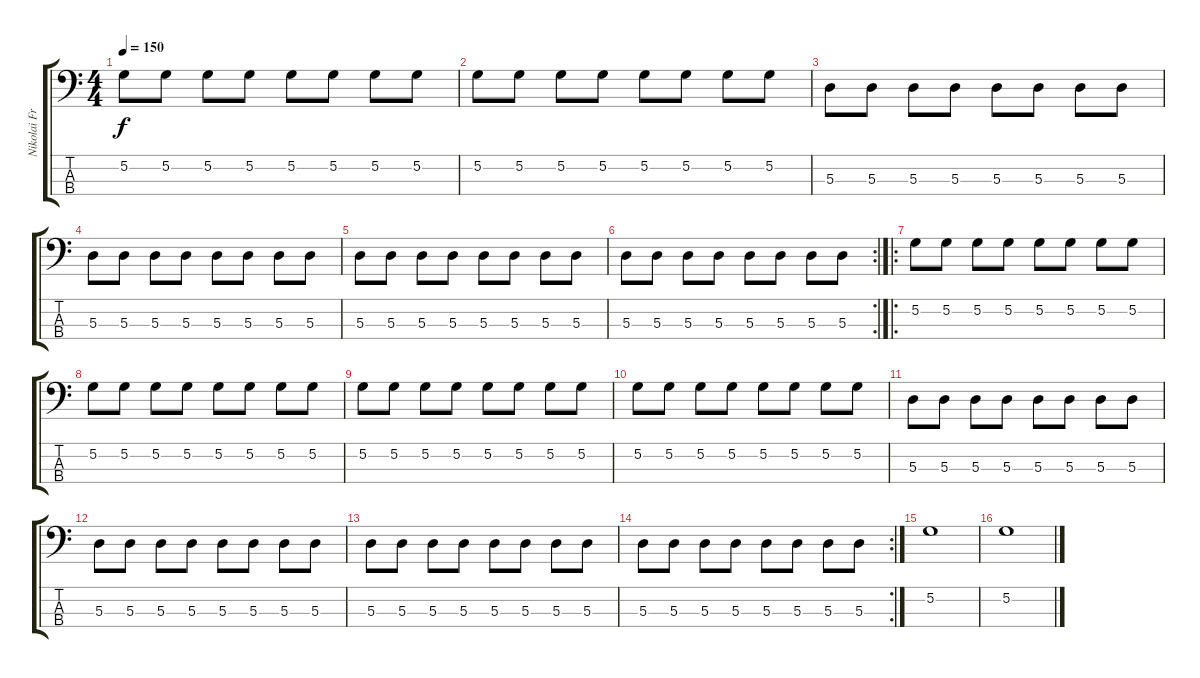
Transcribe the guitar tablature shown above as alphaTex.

\track ("Nikolai Fraiture" "Nikolai Fr") {instrument electricbasspick}
\staff {score tabs}
\tuning (G2 D2 A1 E1) {hide}
\ts (4 4)
\tempo 150
\clef f4
\ks c
5.2.8{dy f} 5.2.8 5.2.8 5.2.8 5.2.8 5.2.8 5.2.8 5.2.8 |
5.2.8 5.2.8 5.2.8 5.2.8 5.2.8 5.2.8 5.2.8 5.2.8 |
5.3.8 5.3.8 5.3.8 5.3.8 5.3.8 5.3.8 5.3.8 5.3.8 |
5.3.8 5.3.8 5.3.8 5.3.8 5.3.8 5.3.8 5.3.8 5.3.8 |
5.3.8 5.3.8 5.3.8 5.3.8 5.3.8 5.3.8 5.3.8 5.3.8 |
\rc 2
5.3.8 5.3.8 5.3.8 5.3.8 5.3.8 5.3.8 5.3.8 5.3.8 |
\ro
5.2.8 5.2.8 5.2.8 5.2.8 5.2.8 5.2.8 5.2.8 5.2.8 |
5.2.8 5.2.8 5.2.8 5.2.8 5.2.8 5.2.8 5.2.8 5.2.8 |
5.2.8 5.2.8 5.2.8 5.2.8 5.2.8 5.2.8 5.2.8 5.2.8 |
5.2.8 5.2.8 5.2.8 5.2.8 5.2.8 5.2.8 5.2.8 5.2.8 |
5.3.8 5.3.8 5.3.8 5.3.8 5.3.8 5.3.8 5.3.8 5.3.8 |
5.3.8 5.3.8 5.3.8 5.3.8 5.3.8 5.3.8 5.3.8 5.3.8 |
5.3.8 5.3.8 5.3.8 5.3.8 5.3.8 5.3.8 5.3.8 5.3.8 |
\rc 2
5.3.8 5.3.8 5.3.8 5.3.8 5.3.8 5.3.8 5.3.8 5.3.8 |
5.2.1 |
5.2.1
